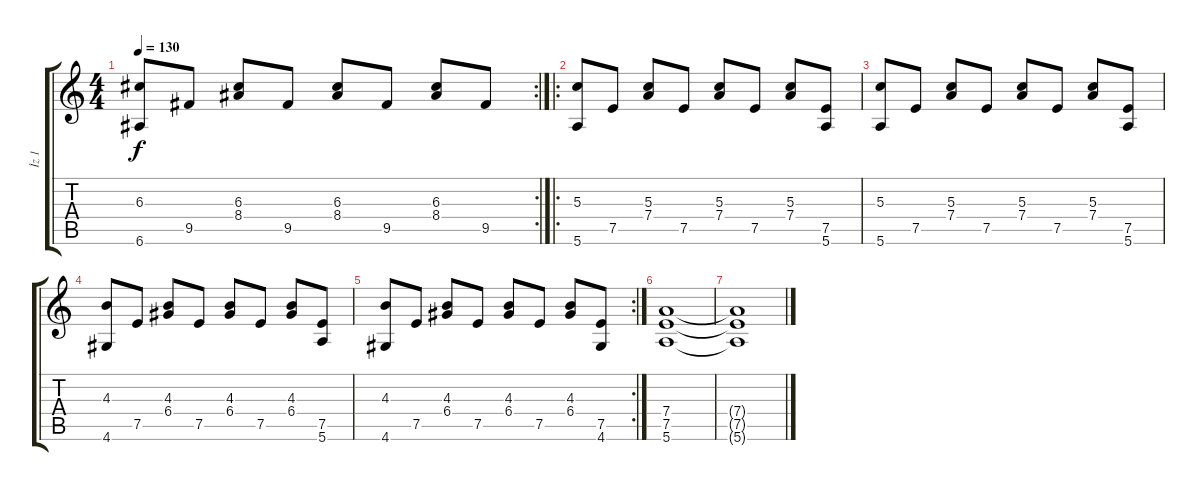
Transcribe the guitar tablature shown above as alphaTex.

\track ("İz 1" "İz 1") {instrument acousticguitarnylon}
\staff {score tabs}
\tuning (E4 B3 G3 D3 A2 E2) {hide}
\rc 2
\ts (4 4)
\tempo 130
\clef g2
\ks c
(6.3 6.6).8{dy f} 9.5.8 (6.3 8.4).8 9.5.8 (6.3 8.4).8 9.5.8 (6.3 8.4).8 9.5.8 |
\ro
(5.3 5.6).8 7.5.8 (5.3 7.4).8 7.5.8 (5.3 7.4).8 7.5.8 (5.3 7.4).8 (7.5 5.6).8 |
(5.3 5.6).8 7.5.8 (5.3 7.4).8 7.5.8 (5.3 7.4).8 7.5.8 (5.3 7.4).8 (7.5 5.6).8 |
(4.3 4.6).8 7.5.8 (4.3 6.4).8 7.5.8 (4.3 6.4).8 7.5.8 (4.3 6.4).8 (7.5 5.6).8 |
\rc 2
(4.3 4.6).8 7.5.8 (4.3 6.4).8 7.5.8 (4.3 6.4).8 7.5.8 (4.3 6.4).8 (7.5 4.6).8 |
(7.4 7.5 5.6).1 |
(7.4{t} 7.5{t} 5.6{t}).1
